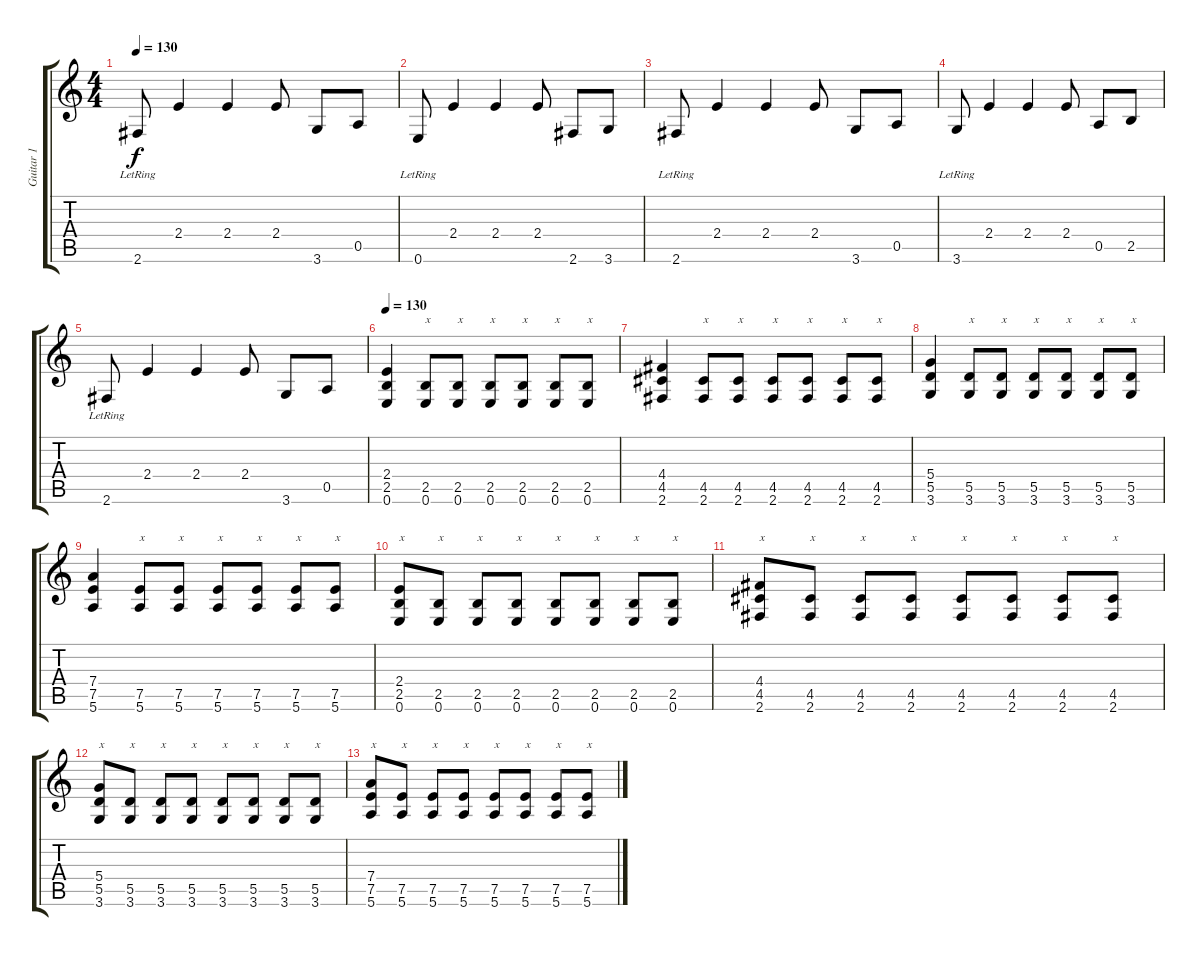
\track ("Guitar 1" "Guitar 1") {instrument electricguitarclean}
\staff {score tabs}
\tuning (E4 B3 G3 D3 A2 E2) {hide}
\ts (4 4)
\tempo 130
\clef g2
\ks c
2.6{lr}.8{dy f} 2.4.4 2.4.4 2.4.8 3.6.8 0.5.8 |
0.6{lr}.8 2.4.4 2.4.4 2.4.8 2.6.8 3.6.8 |
2.6{lr}.8 2.4.4 2.4.4 2.4.8 3.6.8 0.5.8 |
3.6{lr}.8 2.4.4 2.4.4 2.4.8 0.5.8 2.5.8 |
2.6{lr}.8 2.4.4 2.4.4 2.4.8 3.6.8 0.5.8 |
\tempo 130
(2.4 2.5 0.6).4 (2.5 0.6).8{txt "x"} (2.5 0.6).8{txt "x"} (2.5 0.6).8{txt "x"} (2.5 0.6).8{txt "x"} (2.5 0.6).8{txt "x"} (2.5 0.6).8{txt "x"} |
(4.4 4.5 2.6).4 (4.5 2.6).8{txt "x"} (4.5 2.6).8{txt "x"} (4.5 2.6).8{txt "x"} (4.5 2.6).8{txt "x"} (4.5 2.6).8{txt "x"} (4.5 2.6).8{txt "x"} |
(5.4 5.5 3.6).4 (5.5 3.6).8{txt "x"} (5.5 3.6).8{txt "x"} (5.5 3.6).8{txt "x"} (5.5 3.6).8{txt "x"} (5.5 3.6).8{txt "x"} (5.5 3.6).8{txt "x"} |
(7.4 7.5 5.6).4 (7.5 5.6).8{txt "x"} (7.5 5.6).8{txt "x"} (7.5 5.6).8{txt "x"} (7.5 5.6).8{txt "x"} (7.5 5.6).8{txt "x"} (7.5 5.6).8{txt "x"} |
(2.4 2.5 0.6).8{txt "x"} (2.5 0.6).8{txt "x"} (2.5 0.6).8{txt "x"} (2.5 0.6).8{txt "x"} (2.5 0.6).8{txt "x"} (2.5 0.6).8{txt "x"} (2.5 0.6).8{txt "x"} (2.5 0.6).8{txt "x"} |
(4.4 4.5 2.6).8{txt "x"} (4.5 2.6).8{txt "x"} (4.5 2.6).8{txt "x"} (4.5 2.6).8{txt "x"} (4.5 2.6).8{txt "x"} (4.5 2.6).8{txt "x"} (4.5 2.6).8{txt "x"} (4.5 2.6).8{txt "x"} |
(5.4 5.5 3.6).8{txt "x"} (5.5 3.6).8{txt "x"} (5.5 3.6).8{txt "x"} (5.5 3.6).8{txt "x"} (5.5 3.6).8{txt "x"} (5.5 3.6).8{txt "x"} (5.5 3.6).8{txt "x"} (5.5 3.6).8{txt "x"} |
(7.4 7.5 5.6).8{txt "x"} (7.5 5.6).8{txt "x"} (7.5 5.6).8{txt "x"} (7.5 5.6).8{txt "x"} (7.5 5.6).8{txt "x"} (7.5 5.6).8{txt "x"} (7.5 5.6).8{txt "x"} (7.5 5.6).8{txt "x"}
